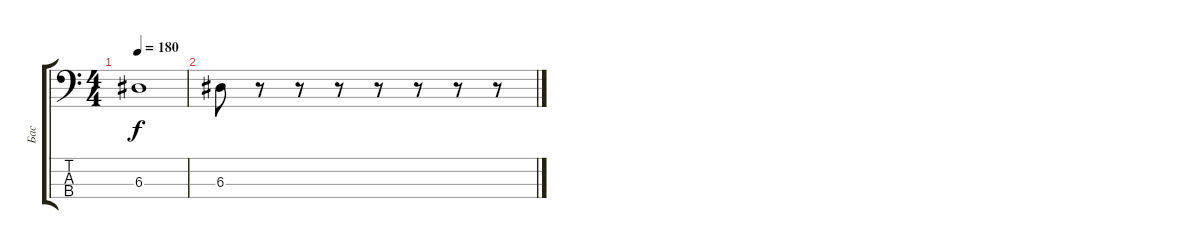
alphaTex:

\track ("Бас" "Бас") {instrument electricbassfinger}
\staff {score tabs}
\tuning (G2 D2 A1 E1) {hide}
\ts (4 4)
\tempo 180
\clef f4
\ks c
6.3{t}.1{dy f} |
6.3.8 r.8 r.8 r.8 r.8 r.8 r.8 r.8
